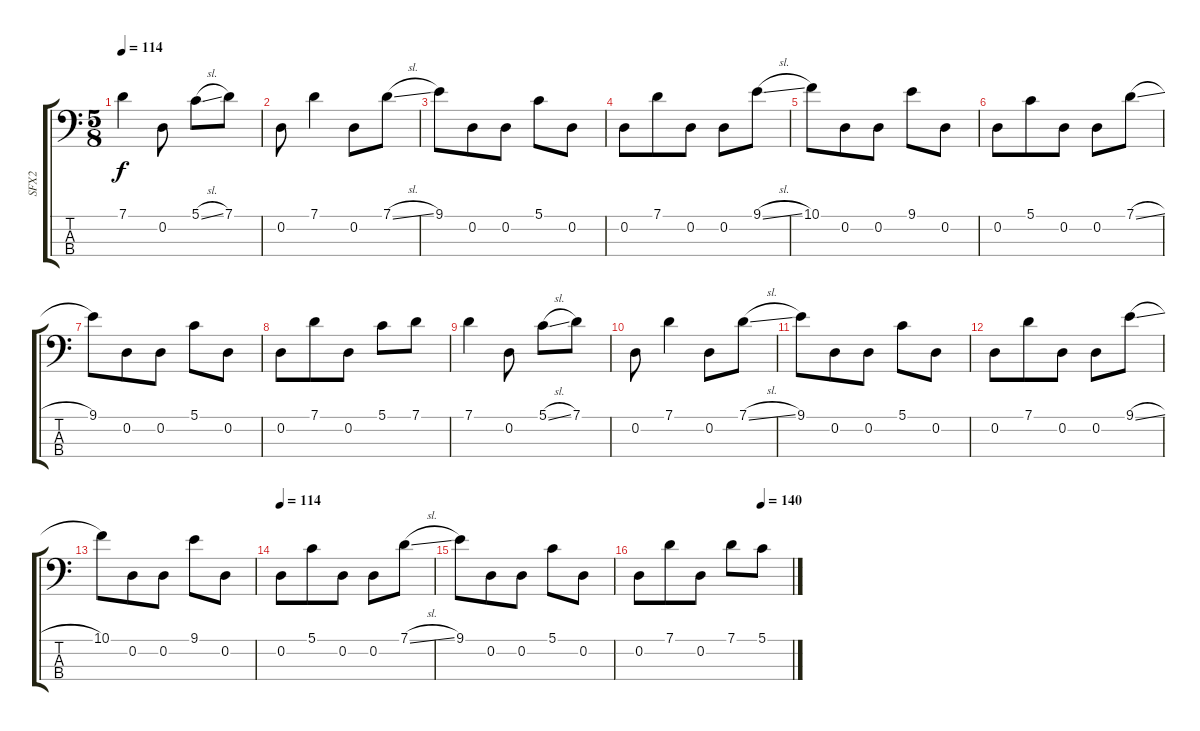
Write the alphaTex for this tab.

\track ("SFX2" "SFX2") {instrument distortionguitar}
\staff {score tabs}
\tuning (G2 D2 A1 D1) {hide}
\ts (5 8)
\tempo 114
\clef f4
\ks c
7.1.4{dy f} 0.2.8 5.1{sl}.8 7.1.8 |
0.2.8 7.1.4 0.2.8 7.1{sl}.8 |
9.1.8 0.2.8 0.2.8 5.1.8 0.2.8 |
0.2.8 7.1.8 0.2.8 0.2.8 9.1{sl}.8 |
10.1.8 0.2.8 0.2.8 9.1.8 0.2.8 |
0.2.8 5.1.8 0.2.8 0.2.8 7.1{sl}.8 |
9.1.8 0.2.8 0.2.8 5.1.8 0.2.8 |
0.2.8 7.1.8 0.2.8 5.1.8 7.1.8 |
7.1.4 0.2.8 5.1{sl}.8 7.1.8 |
0.2.8 7.1.4 0.2.8 7.1{sl}.8 |
9.1.8 0.2.8 0.2.8 5.1.8 0.2.8 |
0.2.8 7.1.8 0.2.8 0.2.8 9.1{sl}.8 |
10.1.8 0.2.8 0.2.8 9.1.8 0.2.8 |
\tempo 114
0.2.8 5.1.8 0.2.8 0.2.8 7.1{sl}.8 |
9.1.8 0.2.8 0.2.8 5.1.8 0.2.8 |
\tempo (140 0.8)
0.2.8 7.1.8 0.2.8 7.1.8{volume 13} 5.1.8
